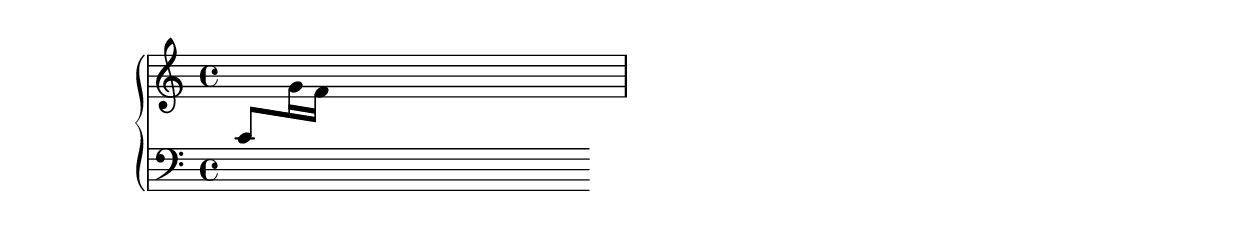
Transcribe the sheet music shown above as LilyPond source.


\version "2.1.7"
\header{
	texidoc="@cindex Beam Isknee
LilyPond can beam across a Piano Staff.
" }
\score{
	\context PianoStaff <<
	\context Staff=one \notes\relative c'{
		s1
	}
	\context Staff=two \notes\relative c'{
		\clef bass
% no knee
		\stemUp  c8[ \change Staff=one \stemDown g'16 f]
		s8
		s2
	}
	>>
	\paper{
 		raggedright = ##t
	}
}



